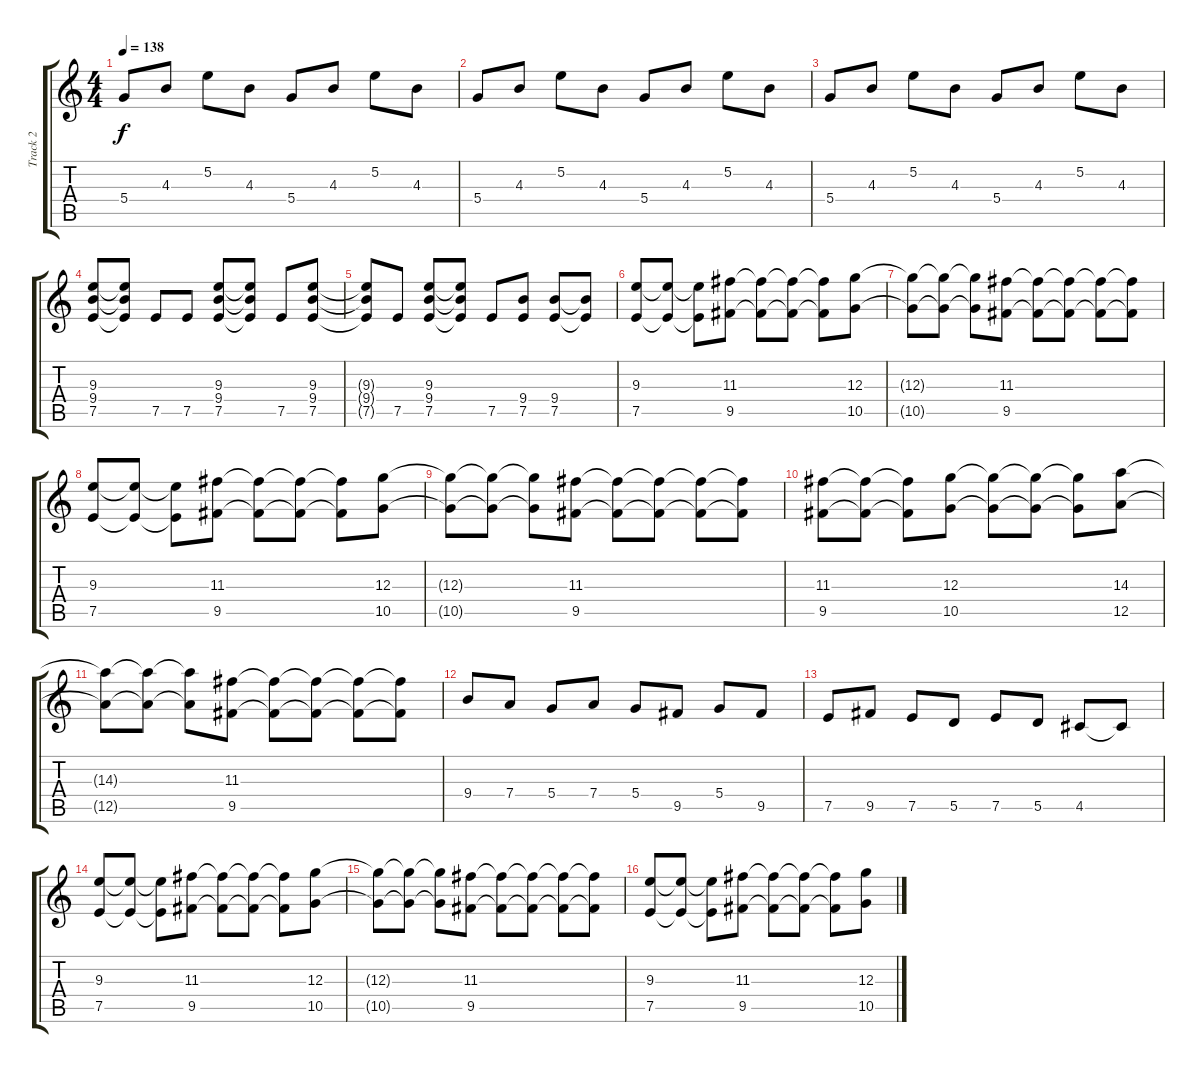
\track ("Track 2" "Track 2") {instrument acousticguitarsteel}
\staff {score tabs}
\tuning (E4 B3 G3 D3 A2 E2) {hide}
\ts (4 4)
\tempo 138
\clef g2
\ks c
5.4.8{dy f} 4.3.8 5.2.8 4.3.8 5.4.8 4.3.8 5.2.8 4.3.8 |
5.4.8 4.3.8 5.2.8 4.3.8 5.4.8 4.3.8 5.2.8 4.3.8 |
5.4.8 4.3.8 5.2.8 4.3.8 5.4.8 4.3.8 5.2.8 4.3.8 |
(9.3 9.4 7.5).8{volume 10} (9.3{t} 9.4{t} 7.5{t}).8 7.5.8 7.5.8 (9.3 9.4 7.5).8 (9.3{t} 9.4{t} 7.5{t}).8 7.5.8 (9.3 9.4 7.5).8 |
(9.3{t} 9.4{t} 7.5{t}).8 7.5.8 (9.3 9.4 7.5).8 (9.3{t} 9.4{t} 7.5{t}).8 7.5.8 (9.4 7.5).8 (9.4 7.5).8 (9.4{t} 7.5{t}).8 |
(9.3 7.5).8 (9.3{t} 7.5{t}).8 (9.3{t} 7.5{t}).8 (11.3 9.5).8 (11.3{t} 9.5{t}).8 (11.3{t} 9.5{t}).8 (11.3{t} 9.5{t}).8 (12.3 10.5).8 |
(12.3{t} 10.5{t}).8 (12.3{t} 10.5{t}).8 (12.3{t} 10.5{t}).8 (11.3 9.5).8 (11.3{t} 9.5{t}).8 (11.3{t} 9.5{t}).8 (11.3{t} 9.5{t}).8 (11.3{t} 9.5{t}).8 |
(9.3 7.5).8 (9.3{t} 7.5{t}).8 (9.3{t} 7.5{t}).8 (11.3 9.5).8 (11.3{t} 9.5{t}).8 (11.3{t} 9.5{t}).8 (11.3{t} 9.5{t}).8 (12.3 10.5).8 |
(12.3{t} 10.5{t}).8 (12.3{t} 10.5{t}).8 (12.3{t} 10.5{t}).8 (11.3 9.5).8 (11.3{t} 9.5{t}).8 (11.3{t} 9.5{t}).8 (11.3{t} 9.5{t}).8 (11.3{t} 9.5{t}).8 |
(11.3 9.5).8 (11.3{t} 9.5{t}).8 (11.3{t} 9.5{t}).8 (12.3 10.5).8 (12.3{t} 10.5{t}).8 (12.3{t} 10.5{t}).8 (12.3{t} 10.5{t}).8 (14.3 12.5).8 |
(14.3{t} 12.5{t}).8 (14.3{t} 12.5{t}).8 (14.3{t} 12.5{t}).8 (11.3 9.5).8 (11.3{t} 9.5{t}).8 (11.3{t} 9.5{t}).8 (11.3{t} 9.5{t}).8 (11.3{t} 9.5{t}).8 |
9.4.8 7.4.8 5.4.8 7.4.8 5.4.8 9.5.8 5.4.8 9.5.8 |
7.5.8 9.5.8 7.5.8 5.5.8 7.5.8 5.5.8 4.5.8 4.5{t}.8 |
(9.3 7.5).8 (9.3{t} 7.5{t}).8 (9.3{t} 7.5{t}).8 (11.3 9.5).8 (11.3{t} 9.5{t}).8 (11.3{t} 9.5{t}).8 (11.3{t} 9.5{t}).8 (12.3 10.5).8 |
(12.3{t} 10.5{t}).8 (12.3{t} 10.5{t}).8 (12.3{t} 10.5{t}).8 (11.3 9.5).8 (11.3{t} 9.5{t}).8 (11.3{t} 9.5{t}).8 (11.3{t} 9.5{t}).8 (11.3{t} 9.5{t}).8 |
(9.3 7.5).8 (9.3{t} 7.5{t}).8 (9.3{t} 7.5{t}).8 (11.3 9.5).8 (11.3{t} 9.5{t}).8 (11.3{t} 9.5{t}).8 (11.3{t} 9.5{t}).8 (12.3 10.5).8
